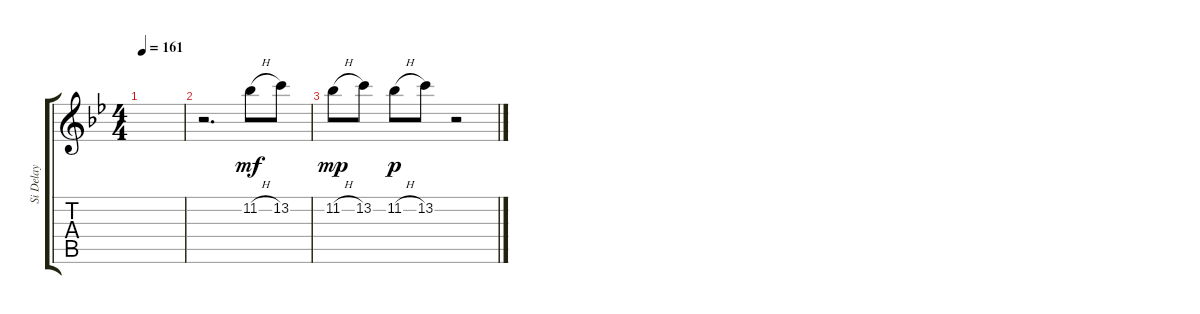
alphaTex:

\track ("Si Delay" "Si Delay") {instrument electricguitarclean}
\staff {score tabs}
\tuning (E4 B3 G3 D3 A2 D2) {hide}
\ts (4 4)
\tempo 161
\clef g2
\ks bb
|
r.2{d} 11.2{h}.8{dy mf} 13.2.8 |
11.2{h}.8{dy mp} 13.2.8 11.2{h}.8{dy p} 13.2.8 r.2
